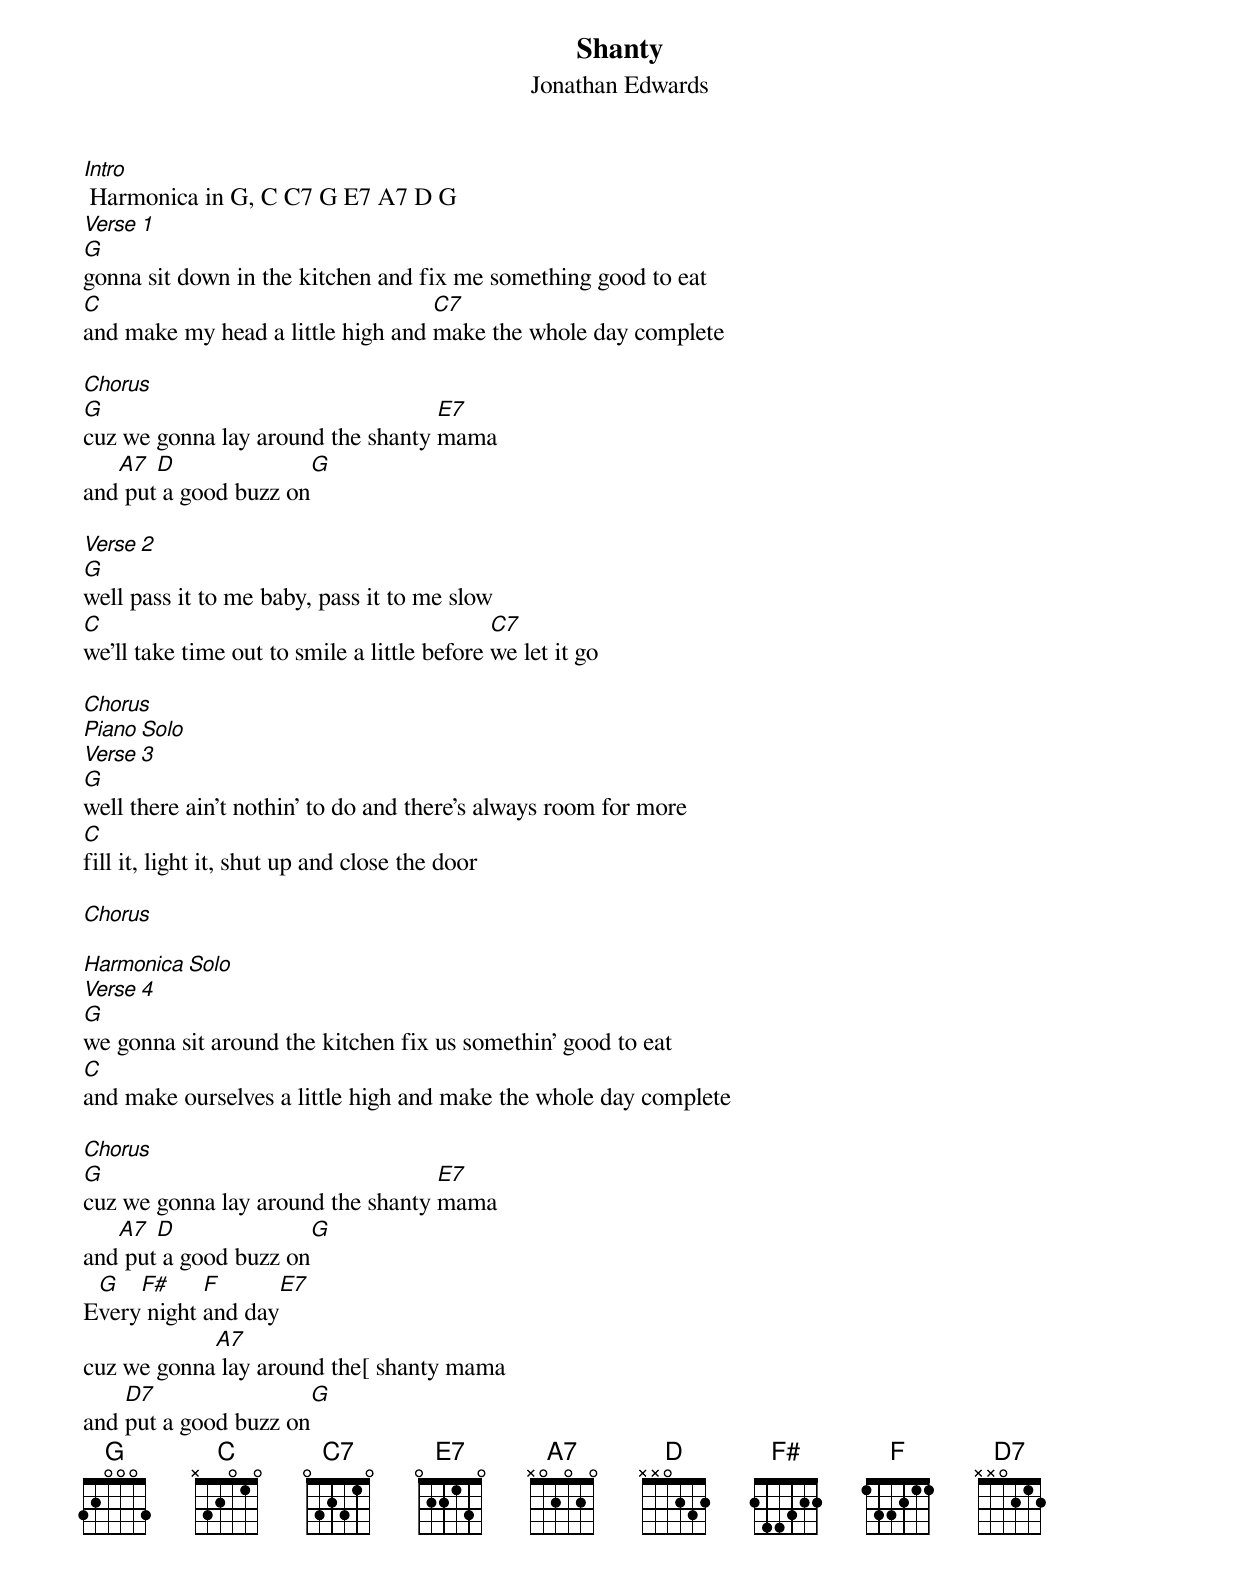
{title:Shanty}
{subtitle:Jonathan Edwards}

[Intro] Harmonica in G, C C7 G E7 A7 D G
[Verse 1]
[G]gonna sit down in the kitchen and fix me something good to eat
[C]and make my head a little high and [C7]make the whole day complete

[Chorus]
[G]cuz we gonna lay around the shanty [E7]mama
and[A7] put[D] a good buzz on[G]

[Verse 2]
[G]well pass it to me baby, pass it to me slow
[C]we'll take time out to smile a little before [C7]we let it go

[Chorus]
[Piano Solo]
[Verse 3]
[G]well there ain't nothin' to do and there's always room for more
[C]fill it, light it, shut up and close the door

[Chorus]

[Harmonica Solo]
[Verse 4]
[G]we gonna sit around the kitchen fix us somethin' good to eat
[C]and make ourselves a little high and make the whole day complete

[Chorus]
[G]cuz we gonna lay around the shanty [E7]mama
and[A7] put[D] a good buzz on[G]
E[G]very[F#] night [F]and day[E7]
cuz we gonna[A7] lay around the[ shanty mama
and [D7]put a good buzz on[G]
